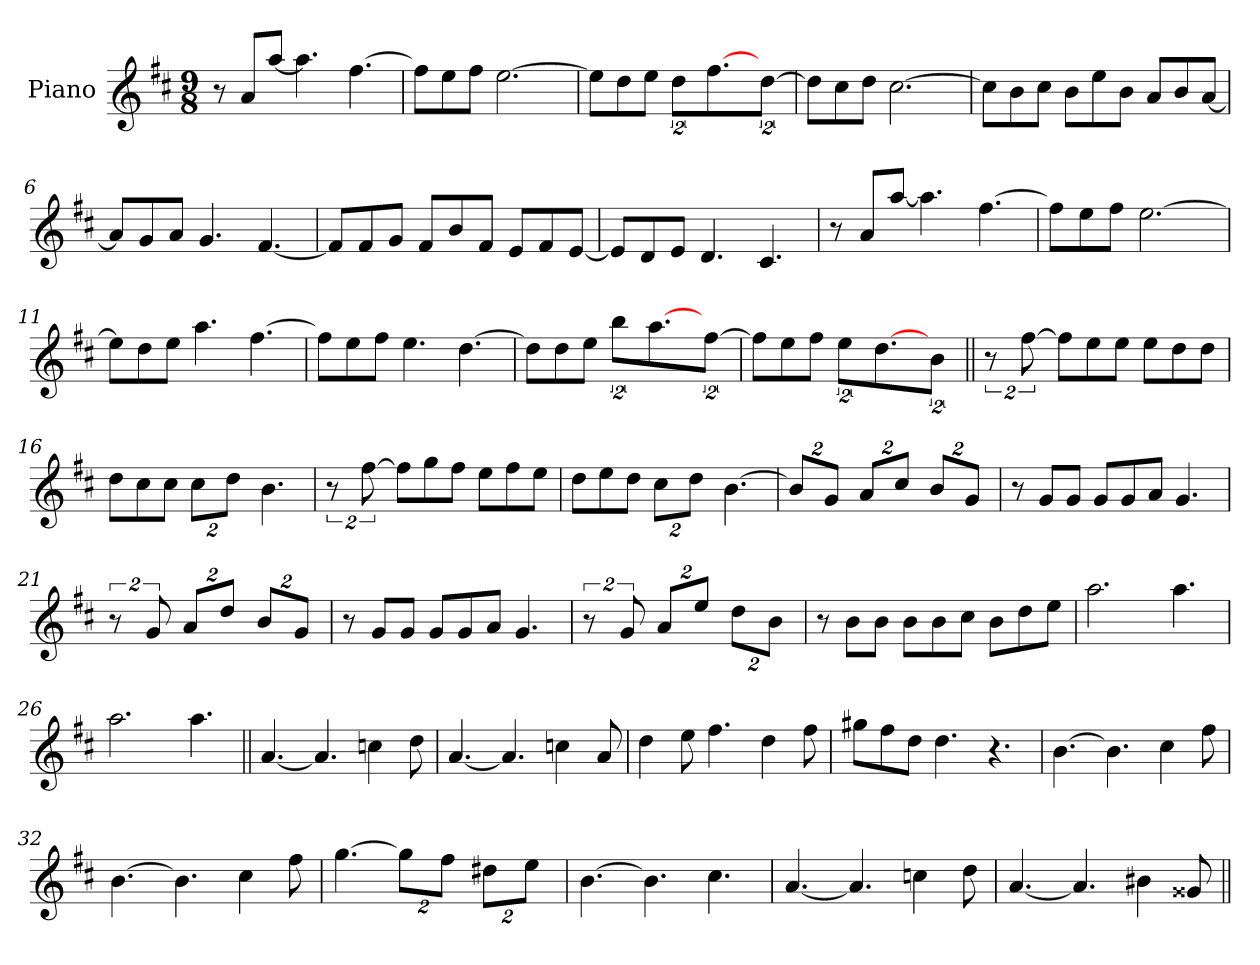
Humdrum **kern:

**kern
*part1
*staff1
*I"Piano
*I'Pno.
*clefG2
*k[f#c#]
*D:
*M9/8
=1
8r
8a/L
[8aa/J
4.aa\]
[4.ff#\
=2
8ff#\L]
8ee\
8ff#\J
[2.ee\
=3
8ee\L]
8dd\
8ee\J
16%3dd\L
[4.ff#\
[16%3dd\J
=4
8dd\L]
8cc#\
8dd\J
[2.cc#\
!!LO:LB:g=z
=5
8cc#\L]
8b\
8cc#\J
8b\L
8ee\
8b\J
8a/L
8b/
[8a/J
=6
8a/L]
8g/
8a/J
4.g/
[4.f#/
=7
8f#/L]
8f#/
8g/J
8f#/L
8b/
8f#/J
8e/L
8f#/
[8e/J
=8
8e/L]
8d/
8e/J
4.d/
4.c#/
!!LO:LB:g=z
=9
8r
8a/L
[8aa/J
4.aa\]
[4.ff#\
=10
8ff#\L]
8ee\
8ff#\J
[2.ee\
=11
8ee\L]
8dd\
8ee\J
4.aa\
[4.ff#\
=12
8ff#\L]
8ee\
8ff#\J
4.ee\
[4.dd\
!!LO:LB:g=z
=13
8dd\L]
8dd\
8ee\J
16%3bb\L
[4.aa\
[16%3ff#\J
=14
8ff#\L]
8ee\
8ff#\J
16%3ee\L
[4.dd\
16%3b\J
=15||
16%3r
[16%3ff#\
8ff#\L]
8ee\
8ee\J
8ee\L
8dd\
8dd\J
=16
8dd\L
8cc#\
8cc#\J
*Xbrackettup
16%3cc#\L
16%3dd\J
4.b\
!!LO:LB:g=z
=17
*brackettup
16%3r
[16%3ff#\
8ff#\L]
8gg\
8ff#\J
8ee\L
8ff#\
8ee\J
=18
8dd\L
8ee\
8dd\J
*Xbrackettup
16%3cc#\L
16%3dd\J
[4.b\
=19
16%3b/L]
16%3g/J
16%3a/L
16%3cc#/J
16%3b/L
16%3g/J
=20
8r
8g/L
8g/J
8g/L
8g/
8a/J
4.g/
!!LO:LB:g=z
=21
*brackettup
16%3r
16%3g/
*Xbrackettup
16%3a/L
16%3dd/J
16%3b/L
16%3g/J
=22
8r
8g/L
8g/J
8g/L
8g/
8a/J
4.g/
=23
*brackettup
16%3r
16%3g/
*Xbrackettup
16%3a/L
16%3ee/J
16%3dd\L
16%3b\J
=24
8r
8b\L
8b\J
8b\L
8b\
8cc#\J
8b\L
8dd\
8ee\J
!!LO:LB:g=z
=25
2.aa\
4.aa\
=26
2.aa\
4.aa\
=27||
[4.a/
4.a/]
4ccn\
8dd\
=28
[4.a/
4.a/]
4ccn\
8a/
!!LO:LB:g=z
=29
4dd\
8ee\
4.ff#\
4dd\
8ff#\
=30
8gg#X\L
8ff#\
8dd\J
4.dd\
4.r
=31
[4.b\
4.b\]
4cc#\
8ff#\
=32
[4.b\
4.b\]
4cc#\
8ff#\
!!LO:LB:g=z
=33
[4.gg\
16%3gg\L]
16%3ff#\J
16%3dd#X\L
16%3ee\J
=34
[4.b\
4.b\]
4.cc#\
=35
[4.a/
4.a/]
4ccn\
8dd\
=36
[4.a/
4.a/]
4b#X\
8g##X/
=||
*-
